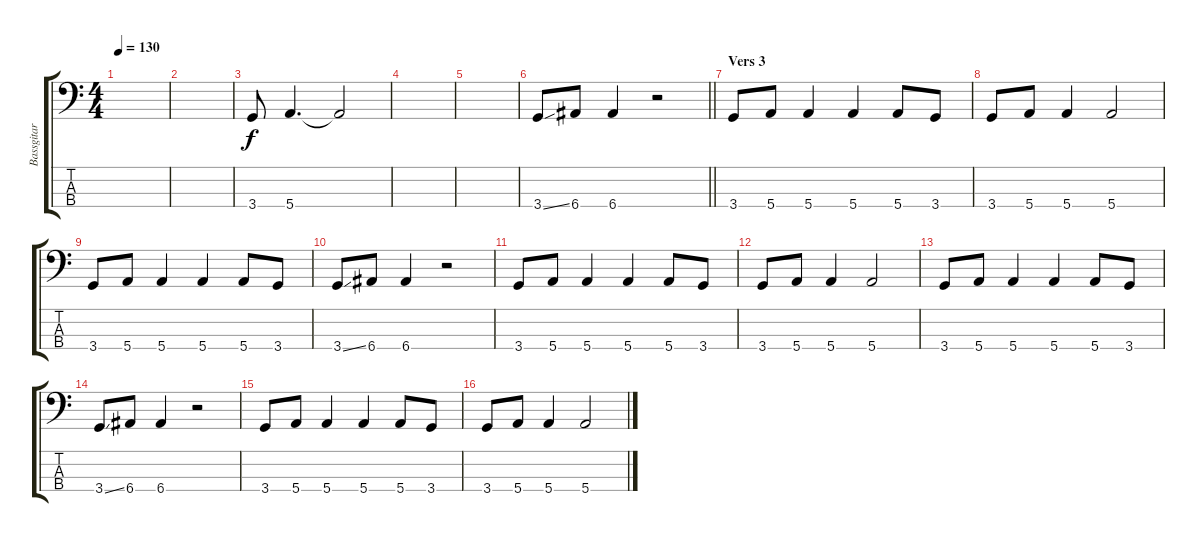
\track ("Bassgitar" "Bassgitar") {instrument electricbasspick}
\staff {score tabs}
\tuning (G2 D2 A1 E1) {hide}
\ts (4 4)
\tempo 130
\clef f4
\ks c
|
|
3.4.8{volume 13 instrument electricbasspick} 5.4.4{d} 5.4{t}.2 |
|
|
\barLineRight lightlight
3.4{ss}.8 6.4.8 6.4.4 r.2 |
\section ("" "Vers 3")
3.4.8 5.4.8 5.4.4 5.4.4 5.4.8 3.4.8 |
3.4.8 5.4.8 5.4.4 5.4.2 |
3.4.8 5.4.8 5.4.4 5.4.4 5.4.8 3.4.8 |
3.4{ss}.8 6.4.8 6.4.4 r.2 |
3.4.8 5.4.8 5.4.4 5.4.4 5.4.8 3.4.8 |
3.4.8 5.4.8 5.4.4 5.4.2 |
3.4.8 5.4.8 5.4.4 5.4.4 5.4.8 3.4.8 |
3.4{ss}.8 6.4.8 6.4.4 r.2 |
3.4.8 5.4.8 5.4.4 5.4.4 5.4.8 3.4.8 |
3.4.8 5.4.8 5.4.4 5.4.2
